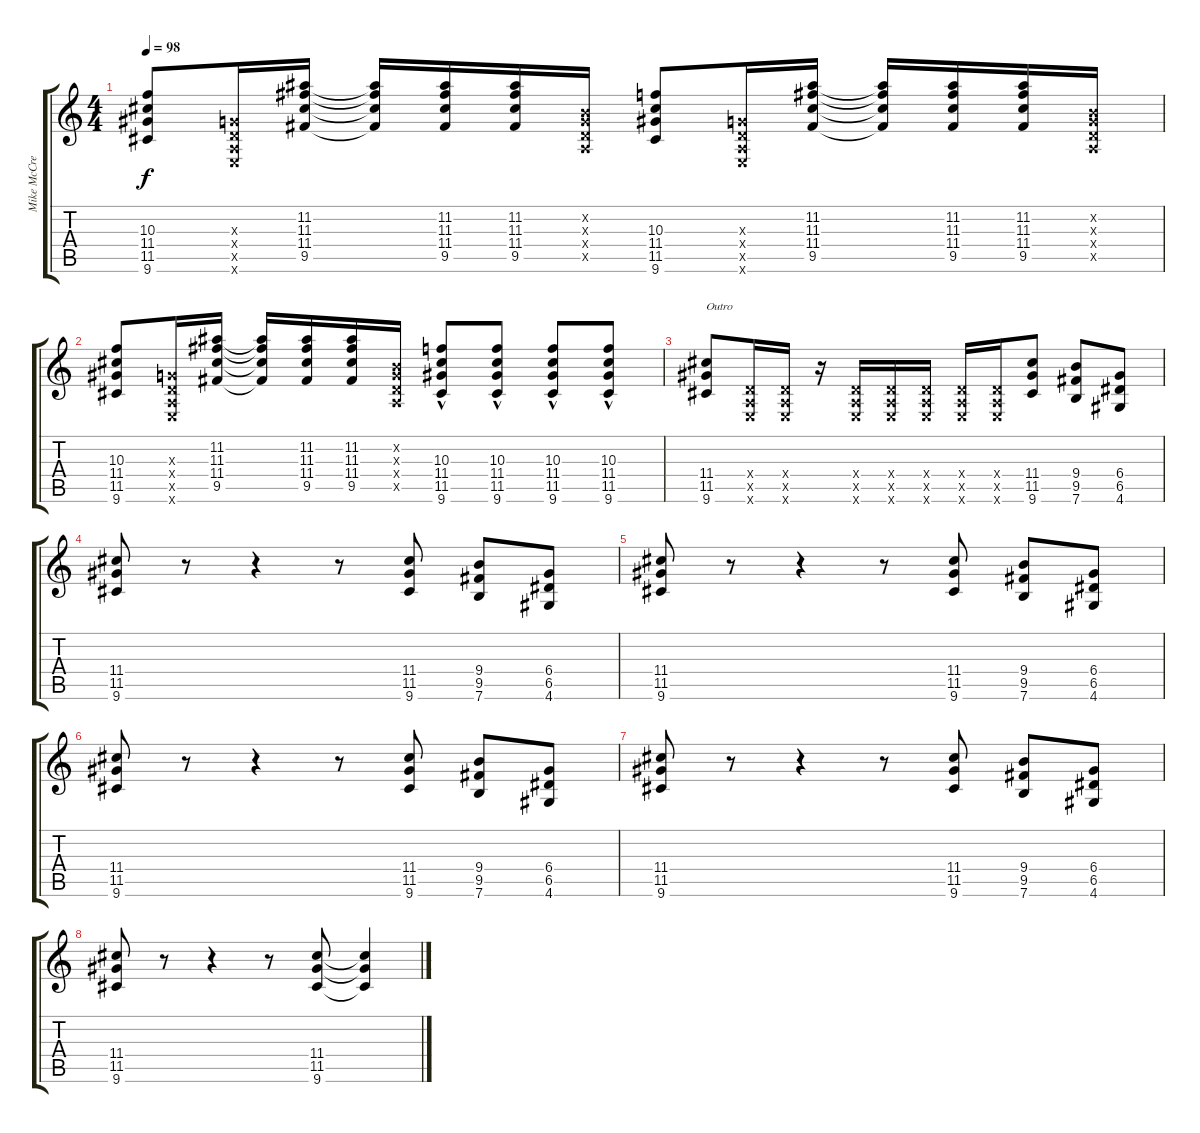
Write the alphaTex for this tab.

\track ("Mike McCready" "Mike McCre") {instrument distortionguitar}
\staff {score tabs}
\tuning (E4 B3 G3 D3 A2 E2) {hide}
\ts (4 4)
\tempo 98
\clef g2
\ks c
(10.3 11.4 11.5 9.6).8{dy f} (0.3{x} 0.4{x} 0.5{x} 0.6{x}).16 (11.2 11.3 11.4 9.5).16 (11.2{t} 11.3{t} 11.4{t} 9.5{t}).16 (11.2 11.3 11.4 9.5).16 (11.2 11.3 11.4 9.5).16 (0.2{x} 0.3{x} 0.4{x} 0.5{x}).16 (10.3 11.4 11.5 9.6).8 (0.3{x} 0.4{x} 0.5{x} 0.6{x}).16 (11.2 11.3 11.4 9.5).16 (11.2{t} 11.3{t} 11.4{t} 9.5{t}).16 (11.2 11.3 11.4 9.5).16 (11.2 11.3 11.4 9.5).16 (0.2{x} 0.3{x} 0.4{x} 0.5{x}).16 |
(10.3 11.4 11.5 9.6).8 (0.3{x} 0.4{x} 0.5{x} 0.6{x}).16 (11.2 11.3 11.4 9.5).16 (11.2{t} 11.3{t} 11.4{t} 9.5{t}).16 (11.2 11.3 11.4 9.5).16 (11.2 11.3 11.4 9.5).16 (0.2{x} 0.3{x} 0.4{x} 0.5{x}).16 (10.3 11.4 11.5{hac} 9.6).8 (10.3 11.4 11.5{hac} 9.6).8 (10.3 11.4 11.5{hac} 9.6).8 (10.3 11.4 11.5{hac} 9.6).8 |
(11.4 11.5 9.6).8{txt "Outro"} (0.4{x} 0.5{x} 0.6{x}).16 (0.4{x} 0.5{x} 0.6{x}).16 r.16 (0.4{x} 0.5{x} 0.6{x}).16 (0.4{x} 0.5{x} 0.6{x}).16 (0.4{x} 0.5{x} 0.6{x}).16 (0.4{x} 0.5{x} 0.6{x}).16 (0.4{x} 0.5{x} 0.6{x}).16 (11.4 11.5 9.6).8 (9.4 9.5 7.6).8 (6.4 6.5 4.6).8 |
(11.4 11.5 9.6).8 r.8 r.4 r.8 (11.4 11.5 9.6).8 (9.4 9.5 7.6).8 (6.4 6.5 4.6).8 |
(11.4 11.5 9.6).8 r.8 r.4 r.8 (11.4 11.5 9.6).8 (9.4 9.5 7.6).8 (6.4 6.5 4.6).8 |
(11.4 11.5 9.6).8 r.8 r.4 r.8 (11.4 11.5 9.6).8 (9.4 9.5 7.6).8 (6.4 6.5 4.6).8 |
(11.4 11.5 9.6).8 r.8 r.4 r.8 (11.4 11.5 9.6).8 (9.4 9.5 7.6).8 (6.4 6.5 4.6).8 |
(11.4 11.5 9.6).8 r.8 r.4 r.8 (11.4 11.5 9.6).8 (11.4{t} 11.5{t} 9.6{t}).4
